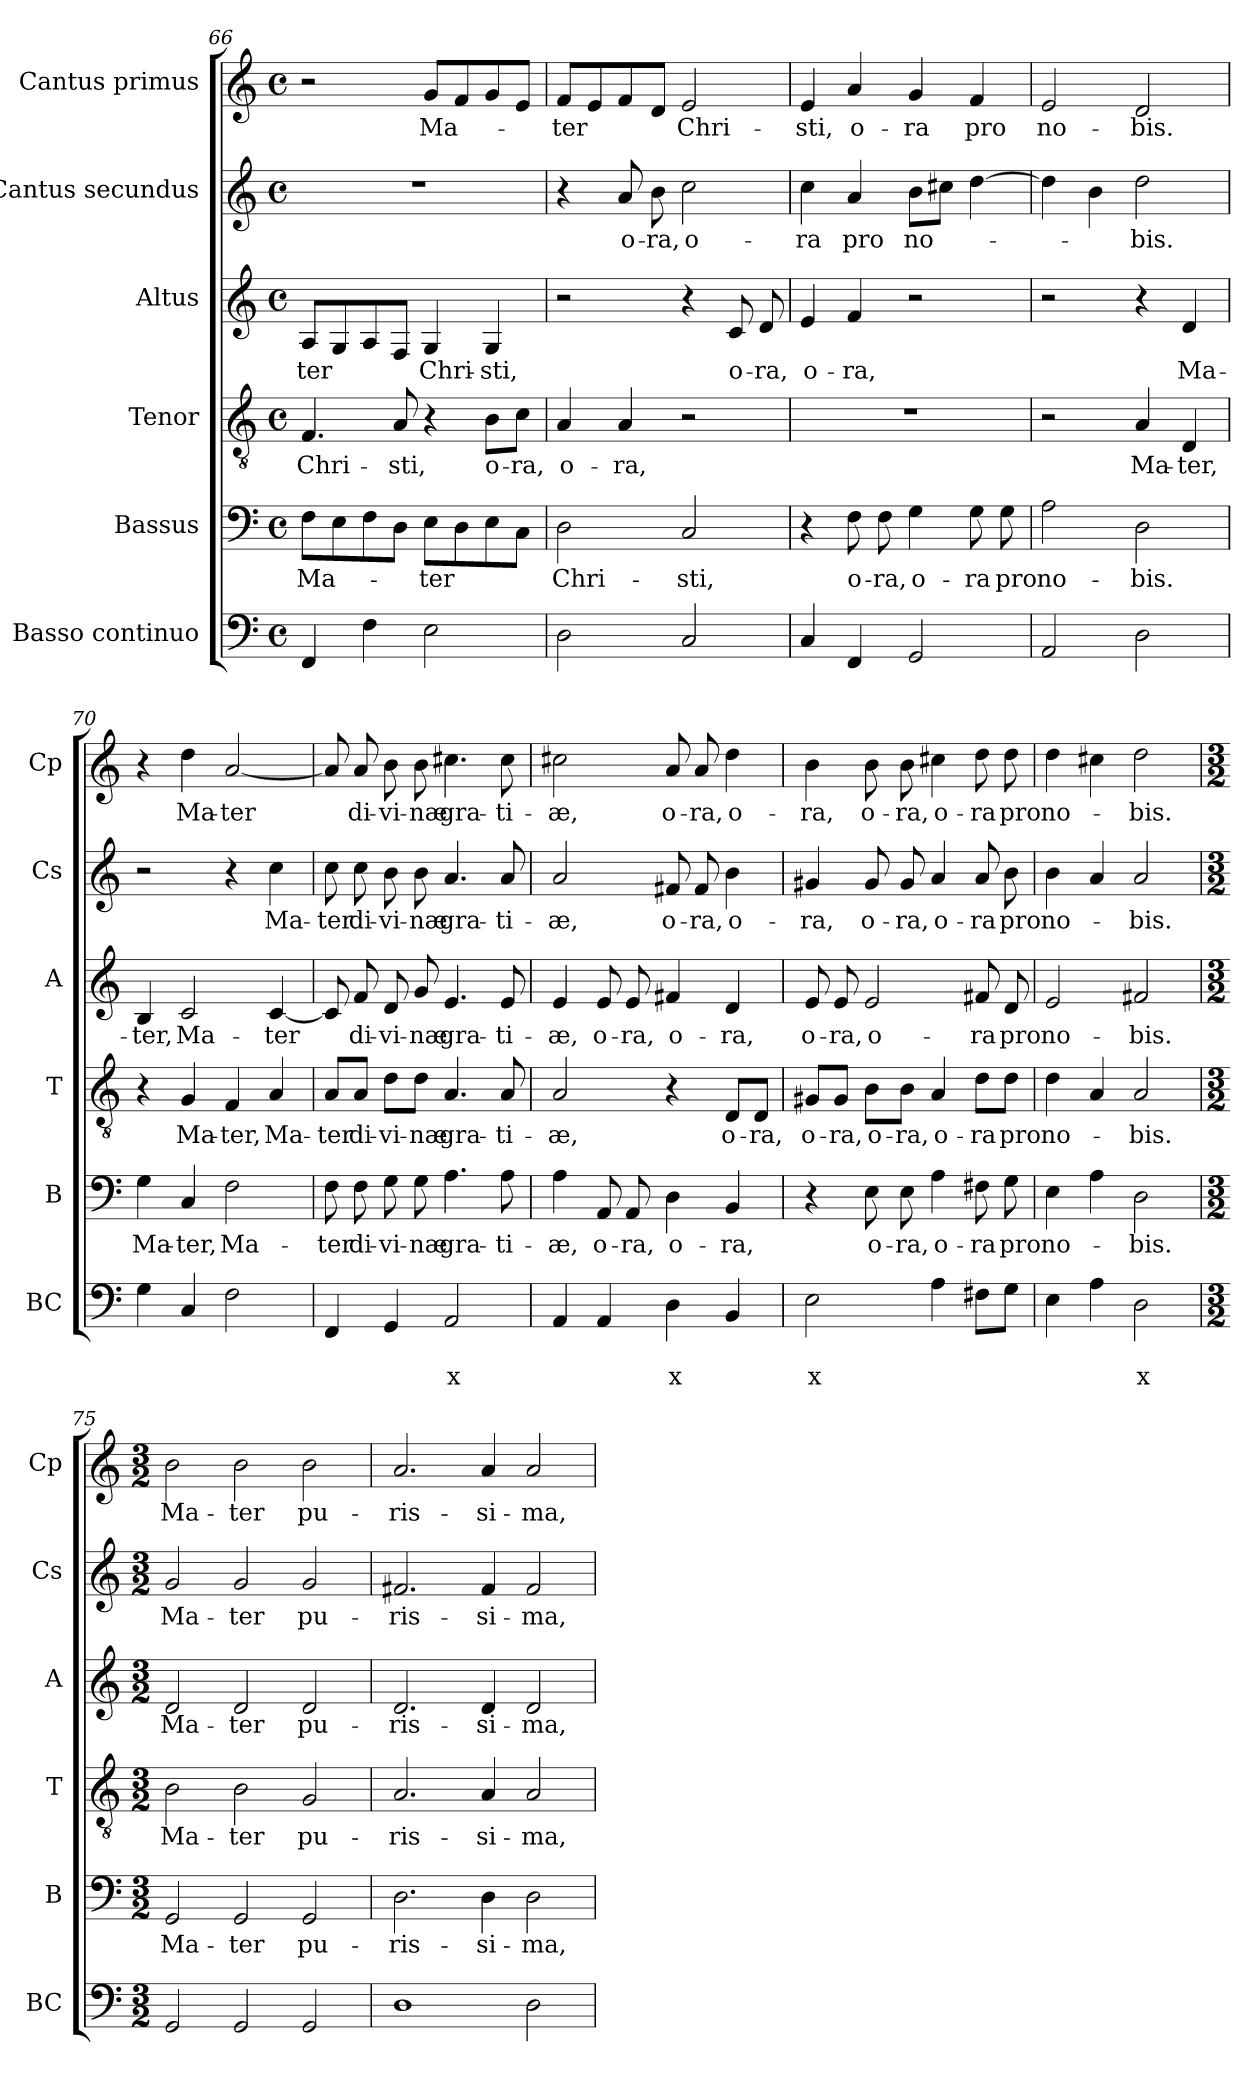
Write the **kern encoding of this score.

**kern	**text	**text	**kern	**text	**kern	**text	**kern	**text	**kern	**text	**kern	**text
*part6	*part6	*part6	*part5	*part5	*part4	*part4	*part3	*part3	*part2	*part2	*part1	*part1
*staff6	*staff6	*staff6	*staff5	*staff5	*staff4	*staff4	*staff3	*staff3	*staff2	*staff2	*staff1	*staff1
*I"Basso continuo	*	*	*I"Bassus	*	*I"Tenor	*	*I"Altus	*	*I"Cantus  secundus	*	*I"Cantus primus	*
*I'BC	*	*	*I'B	*	*I'T	*	*I'A	*	*I'Cs	*	*I'Cp	*
*clefF4	*	*	*clefF4	*	*clefGv2	*	*clefG2	*	*clefG2	*	*clefG2	*
*k[]	*	*	*k[]	*	*k[]	*	*k[]	*	*k[]	*	*k[]	*
*C:	*	*	*C:	*	*C:	*	*C:	*	*C:	*	*C:	*
*M4/4	*	*	*M4/4	*	*M4/4	*	*M4/4	*	*M4/4	*	*M4/4	*
*met(c)	*	*	*met(c)	*	*met(c)	*	*met(c)	*	*met(c)	*	*met(c)	*
=66	=66	=66	=66	=66	=66	=66	=66	=66	=66	=66	=66	=66
!	!	!	!	!LO:LY:b	!	!LO:LY:b	!	!LO:LY:b	!	!	!	!
4FF/	.	.	8F\L	Ma-	4.F/	Chri-	8A/L	-ter	1r	.	2r	.
.	.	.	8E\	.	.	.	8G/	.	.	.	.	.
4F\	.	.	8F\	.	.	.	8A/	.	.	.	.	.
!	!	!	!	!	!	!LO:LY:b	!	!	!	!	!	!
.	.	.	8D\J	.	8A/	-sti,	8F/J	.	.	.	.	.
!	!	!	!	!LO:LY:b	!	!	!	!LO:LY:b	!	!	!	!LO:LY:b
2E\	.	.	8E\L	-ter	4r	.	4G/	Chri-	.	.	8g/L	Ma-
.	.	.	8D\	.	.	.	.	.	.	.	8f/	.
!	!	!	!	!	!	!LO:LY:b	!	!LO:LY:b	!	!	!	!
.	.	.	8E\	.	8B\L	o-	4G/	-sti,	.	.	8g/	.
!	!	!	!	!	!	!LO:LY:b	!	!	!	!	!	!
.	.	.	8C\J	.	8c\J	-ra,	.	.	.	.	8e/J	.
!!LO:PB:g=z
=67	=67	=67	=67	=67	=67	=67	=67	=67	=67	=67	=67	=67
!	!	!	!	!LO:LY:b	!	!LO:LY:b	!	!	!	!	!	!LO:LY:b
2D\	.	.	2D\	Chri-	4A/	o-	2r	.	4r	.	8f/L	-ter
.	.	.	.	.	.	.	.	.	.	.	8e/	.
!	!	!	!	!	!	!LO:LY:b	!	!	!	!LO:LY:b	!	!
.	.	.	.	.	4A/	-ra,	.	.	8a/	o-	8f/	.
!	!	!	!	!	!	!	!	!	!	!LO:LY:b	!	!
.	.	.	.	.	.	.	.	.	8b\	-ra,	8d/J	.
!	!	!	!	!LO:LY:b	!	!	!	!	!	!LO:LY:b	!	!LO:LY:b
2C/	.	.	2C/	-sti,	2r	.	4r	.	2cc\	o-	2e/	Chri-
!	!	!	!	!	!	!	!	!LO:LY:b	!	!	!	!
.	.	.	.	.	.	.	8c/	o-	.	.	.	.
!	!	!	!	!	!	!	!	!LO:LY:b	!	!	!	!
.	.	.	.	.	.	.	8d/	-ra,	.	.	.	.
=68	=68	=68	=68	=68	=68	=68	=68	=68	=68	=68	=68	=68
!	!	!	!	!	!	!	!	!LO:LY:b	!	!LO:LY:b	!	!LO:LY:b
4C/	.	.	4r	.	1r	.	4e/	o-	4cc\	-ra	4e/	-sti,
!	!	!	!	!LO:LY:b	!	!	!	!LO:LY:b	!	!LO:LY:b	!	!LO:LY:b
4FF/	.	.	8F\	o-	.	.	4f/	-ra,	4a/	pro	4a/	o-
!	!	!	!	!LO:LY:b	!	!	!	!	!	!	!	!
.	.	.	8F\	-ra,	.	.	.	.	.	.	.	.
!	!	!	!	!LO:LY:b	!	!	!	!	!	!LO:LY:b	!	!LO:LY:b
2GG/	.	.	4G\	o-	.	.	2r	.	8b\L	no-	4g/	-ra
.	.	.	.	.	.	.	.	.	8cc#X\J	.	.	.
!	!	!	!	!LO:LY:b	!	!	!	!	!	!	!	!LO:LY:b
.	.	.	8G\	-ra	.	.	.	.	[4dd\	.	4f/	pro
!	!	!	!	!LO:LY:b	!	!	!	!	!	!	!	!
.	.	.	8G\	pro	.	.	.	.	.	.	.	.
=69	=69	=69	=69	=69	=69	=69	=69	=69	=69	=69	=69	=69
!	!	!	!	!LO:LY:b	!	!	!	!	!	!	!	!LO:LY:b
2AA/	.	.	2A\	no-	2r	.	2r	.	4dd\]	.	2e/	no-
.	.	.	.	.	.	.	.	.	4b\	.	.	.
!	!	!	!	!LO:LY:b	!	!LO:LY:b	!	!	!	!LO:LY:b	!	!LO:LY:b
2D\	.	.	2D\	-bis.	4A/	Ma-	4r	.	2dd\	-bis.	2d/	-bis.
!	!	!	!	!	!	!LO:LY:b	!	!LO:LY:b	!	!	!	!
.	.	.	.	.	4D/	-ter,	4d/	Ma-	.	.	.	.
=70	=70	=70	=70	=70	=70	=70	=70	=70	=70	=70	=70	=70
!	!	!	!	!LO:LY:b	!	!	!	!LO:LY:b	!	!	!	!
4G\	.	.	4G\	Ma-	4r	.	4B/	-ter,	2r	.	4r	.
!	!	!	!	!LO:LY:b	!	!LO:LY:b	!	!LO:LY:b	!	!	!	!LO:LY:b
4C/	.	.	4C/	-ter,	4G/	Ma-	2c/	Ma-	.	.	4dd\	Ma-
!	!	!	!	!LO:LY:b	!	!LO:LY:b	!	!	!	!	!	!LO:LY:b
2F\	.	.	2F\	Ma-	4F/	-ter,	.	.	4r	.	[2a/	-ter
!	!	!	!	!	!	!LO:LY:b	!	!LO:LY:b	!	!LO:LY:b	!	!
.	.	.	.	.	4A/	Ma-	[4c/	-ter	4cc\	Ma-	.	.
=71	=71	=71	=71	=71	=71	=71	=71	=71	=71	=71	=71	=71
!	!	!	!	!LO:LY:b	!	!LO:LY:b	!	!	!	!LO:LY:b	!	!
4FF/	.	.	8F\	-ter	8A/L	-ter	8c/]	.	8cc\	-ter	8a/]	.
!	!	!	!	!LO:LY:b	!	!LO:LY:b	!	!LO:LY:b	!	!LO:LY:b	!	!LO:LY:b
.	.	.	8F\	di-	8A/J	di-	8f/	di-	8cc\	di-	8a/	di-
!	!	!	!	!LO:LY:b	!	!LO:LY:b	!	!LO:LY:b	!	!LO:LY:b	!	!LO:LY:b
4GG/	.	.	8G\	-vi-	8d\L	-vi-	8d/	-vi-	8b\	-vi-	8b\	-vi-
!	!	!	!	!LO:LY:b	!	!LO:LY:b	!	!LO:LY:b	!	!LO:LY:b	!	!LO:LY:b
.	.	.	8G\	-næ	8d\J	-næ	8g/	-næ	8b\	-næ	8b\	-næ
!	!	!LO:LY:b	!	!LO:LY:b	!	!LO:LY:b	!	!LO:LY:b	!	!LO:LY:b	!	!LO:LY:b
2AA/	.	x	4.A\	gra-	4.A/	gra-	4.e/	gra-	4.a/	gra-	4.cc#X\	gra-
!	!	!	!	!LO:LY:b	!	!LO:LY:b	!	!LO:LY:b	!	!LO:LY:b	!	!LO:LY:b
.	.	.	8A\	-ti-	8A/	-ti-	8e/	-ti-	8a/	-ti-	8cc#\	-ti-
!!LO:LB:g=z
=72	=72	=72	=72	=72	=72	=72	=72	=72	=72	=72	=72	=72
!	!	!	!	!LO:LY:b	!	!LO:LY:b	!	!LO:LY:b	!	!LO:LY:b	!	!LO:LY:b
4AA/	.	.	4A\	-æ,	2A/	-æ,	4e/	-æ,	2a/	-æ,	2cc#X\	-æ,
!	!	!	!	!LO:LY:b	!	!	!	!LO:LY:b	!	!	!	!
4AA/	.	.	8AA/	o-	.	.	8e/	o-	.	.	.	.
!	!	!	!	!LO:LY:b	!	!	!	!LO:LY:b	!	!	!	!
.	.	.	8AA/	-ra,	.	.	8e/	-ra,	.	.	.	.
!	!	!LO:LY:b	!	!LO:LY:b	!	!	!	!LO:LY:b	!	!LO:LY:b	!	!LO:LY:b
4D\	.	x	4D\	o-	4r	.	4f#X/	o-	8f#X/	o-	8a/	o-
!	!	!	!	!	!	!	!	!	!	!LO:LY:b	!	!LO:LY:b
.	.	.	.	.	.	.	.	.	8f#/	-ra,	8a/	-ra,
!	!	!	!	!LO:LY:b	!	!LO:LY:b	!	!LO:LY:b	!	!LO:LY:b	!	!LO:LY:b
4BB/	.	.	4BB/	-ra,	8D/L	o-	4d/	-ra,	4b\	o-	4dd\	o-
!	!	!	!	!	!	!LO:LY:b	!	!	!	!	!	!
.	.	.	.	.	8D/J	-ra,	.	.	.	.	.	.
=73	=73	=73	=73	=73	=73	=73	=73	=73	=73	=73	=73	=73
!	!	!LO:LY:b	!	!	!	!LO:LY:b	!	!LO:LY:b	!	!LO:LY:b	!	!LO:LY:b
2E\	.	x	4r	.	8G#X/L	o-	8e/	o-	4g#X/	-ra,	4b\	-ra,
!	!	!	!	!	!	!LO:LY:b	!	!LO:LY:b	!	!	!	!
.	.	.	.	.	8G#/J	-ra,	8e/	-ra,	.	.	.	.
!	!	!	!	!LO:LY:b	!	!LO:LY:b	!	!LO:LY:b	!	!LO:LY:b	!	!LO:LY:b
.	.	.	8E\	o-	8B\L	o-	2e/	o-	8g#/	o-	8b\	o-
!	!	!	!	!LO:LY:b	!	!LO:LY:b	!	!	!	!LO:LY:b	!	!LO:LY:b
.	.	.	8E\	-ra,	8B\J	-ra,	.	.	8g#/	-ra,	8b\	-ra,
!	!	!	!	!LO:LY:b	!	!LO:LY:b	!	!	!	!LO:LY:b	!	!LO:LY:b
4A\	.	.	4A\	o-	4A/	o-	.	.	4a/	o-	4cc#X\	o-
!	!	!	!	!LO:LY:b	!	!LO:LY:b	!	!LO:LY:b	!	!LO:LY:b	!	!LO:LY:b
8F#X\L	.	.	8F#X\	-ra	8d\L	-ra	8f#X/	-ra	8a/	-ra	8dd\	-ra
!	!	!	!	!LO:LY:b	!	!LO:LY:b	!	!LO:LY:b	!	!LO:LY:b	!	!LO:LY:b
8G\J	.	.	8G\	pro	8d\J	pro	8d/	pro	8b\	pro	8dd\	pro
=74	=74	=74	=74	=74	=74	=74	=74	=74	=74	=74	=74	=74
!	!	!	!	!LO:LY:b	!	!LO:LY:b	!	!LO:LY:b	!	!LO:LY:b	!	!LO:LY:b
4E\	.	.	4E\	no-	4d\	no-	2e/	no-	4b\	no-	4dd\	no-
4A\	.	.	4A\	.	4A/	.	.	.	4a/	.	4cc#X\	.
!	!	!LO:LY:b	!	!LO:LY:b	!	!LO:LY:b	!	!LO:LY:b	!	!LO:LY:b	!	!LO:LY:b
2D\	.	x	2D\	-bis.	2A/	-bis.	2f#X/	-bis.	2a/	-bis.	2dd\	-bis.
=75	=75	=75	=75	=75	=75	=75	=75	=75	=75	=75	=75	=75
*M3/2	*	*	*M3/2	*	*M3/2	*	*M3/2	*	*M3/2	*	*M3/2	*
!	!	!	!	!LO:LY:b	!	!LO:LY:b	!	!LO:LY:b	!	!LO:LY:b	!	!LO:LY:b
2GG/	.	.	2GG/	Ma-	2B\	Ma-	2d/	Ma-	2g/	Ma-	2b\	Ma-
!	!	!	!	!LO:LY:b	!	!LO:LY:b	!	!LO:LY:b	!	!LO:LY:b	!	!LO:LY:b
2GG/	.	.	2GG/	-ter	2B\	-ter	2d/	-ter	2g/	-ter	2b\	-ter
!	!	!	!	!LO:LY:b	!	!LO:LY:b	!	!LO:LY:b	!	!LO:LY:b	!	!LO:LY:b
2GG/	.	.	2GG/	pu-	2G/	pu-	2d/	pu-	2g/	pu-	2b\	pu-
!!LO:PB:g=z
=76	=76	=76	=76	=76	=76	=76	=76	=76	=76	=76	=76	=76
!	!	!	!	!LO:LY:b	!	!LO:LY:b	!	!LO:LY:b	!	!LO:LY:b	!	!LO:LY:b
1D	.	.	2.D\	-ris-	2.A/	-ris-	2.d/	-ris-	2.f#X/	-ris-	2.a/	-ris-
!	!	!	!	!LO:LY:b	!	!LO:LY:b	!	!LO:LY:b	!	!LO:LY:b	!	!LO:LY:b
.	.	.	4D\	-si-	4A/	-si-	4d/	-si-	4f#/	-si-	4a/	-si-
!	!	!	!	!LO:LY:b	!	!LO:LY:b	!	!LO:LY:b	!	!LO:LY:b	!	!LO:LY:b
2D\	.	.	2D\	-ma,	2A/	-ma,	2d/	-ma,	2f#/	-ma,	2a/	-ma,
=	=	=	=	=	=	=	=	=	=	=	=	=
*-	*-	*-	*-	*-	*-	*-	*-	*-	*-	*-	*-	*-
